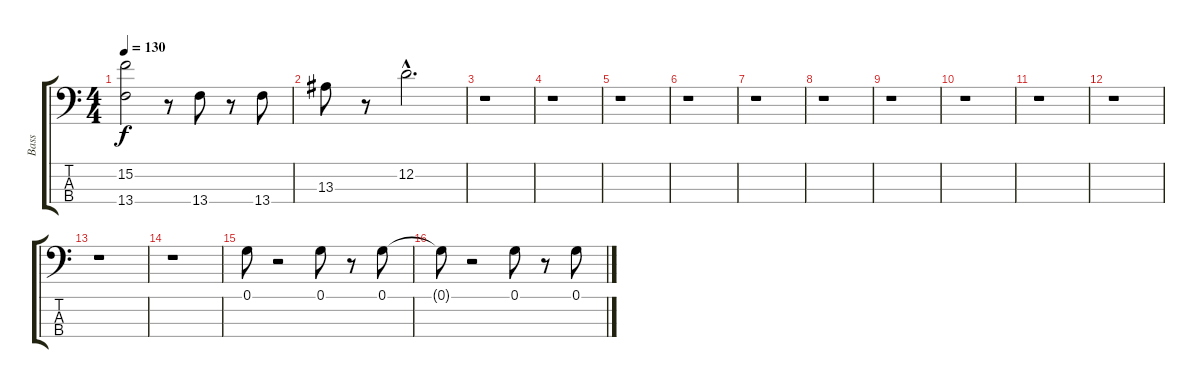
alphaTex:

\track ("Bass" "Bass") {instrument slapbass2}
\staff {score tabs}
\tuning (G2 D2 A1 E1) {hide}
\ts (4 4)
\tempo 130
\clef f4
\ks c
(15.2{t} 13.4{t}).2{dy f} r.8 13.4.8 r.8 13.4.8 |
13.3.8 r.8 12.2{hac}.2{d} |
r.1 |
r.1 |
r.1 |
r.1 |
r.1 |
r.1 |
r.1 |
r.1 |
r.1 |
r.1 |
r.1 |
r.1 |
0.1.8 r.2 0.1.8 r.8 0.1.8 |
0.1{t}.8 r.2 0.1.8 r.8 0.1.8
